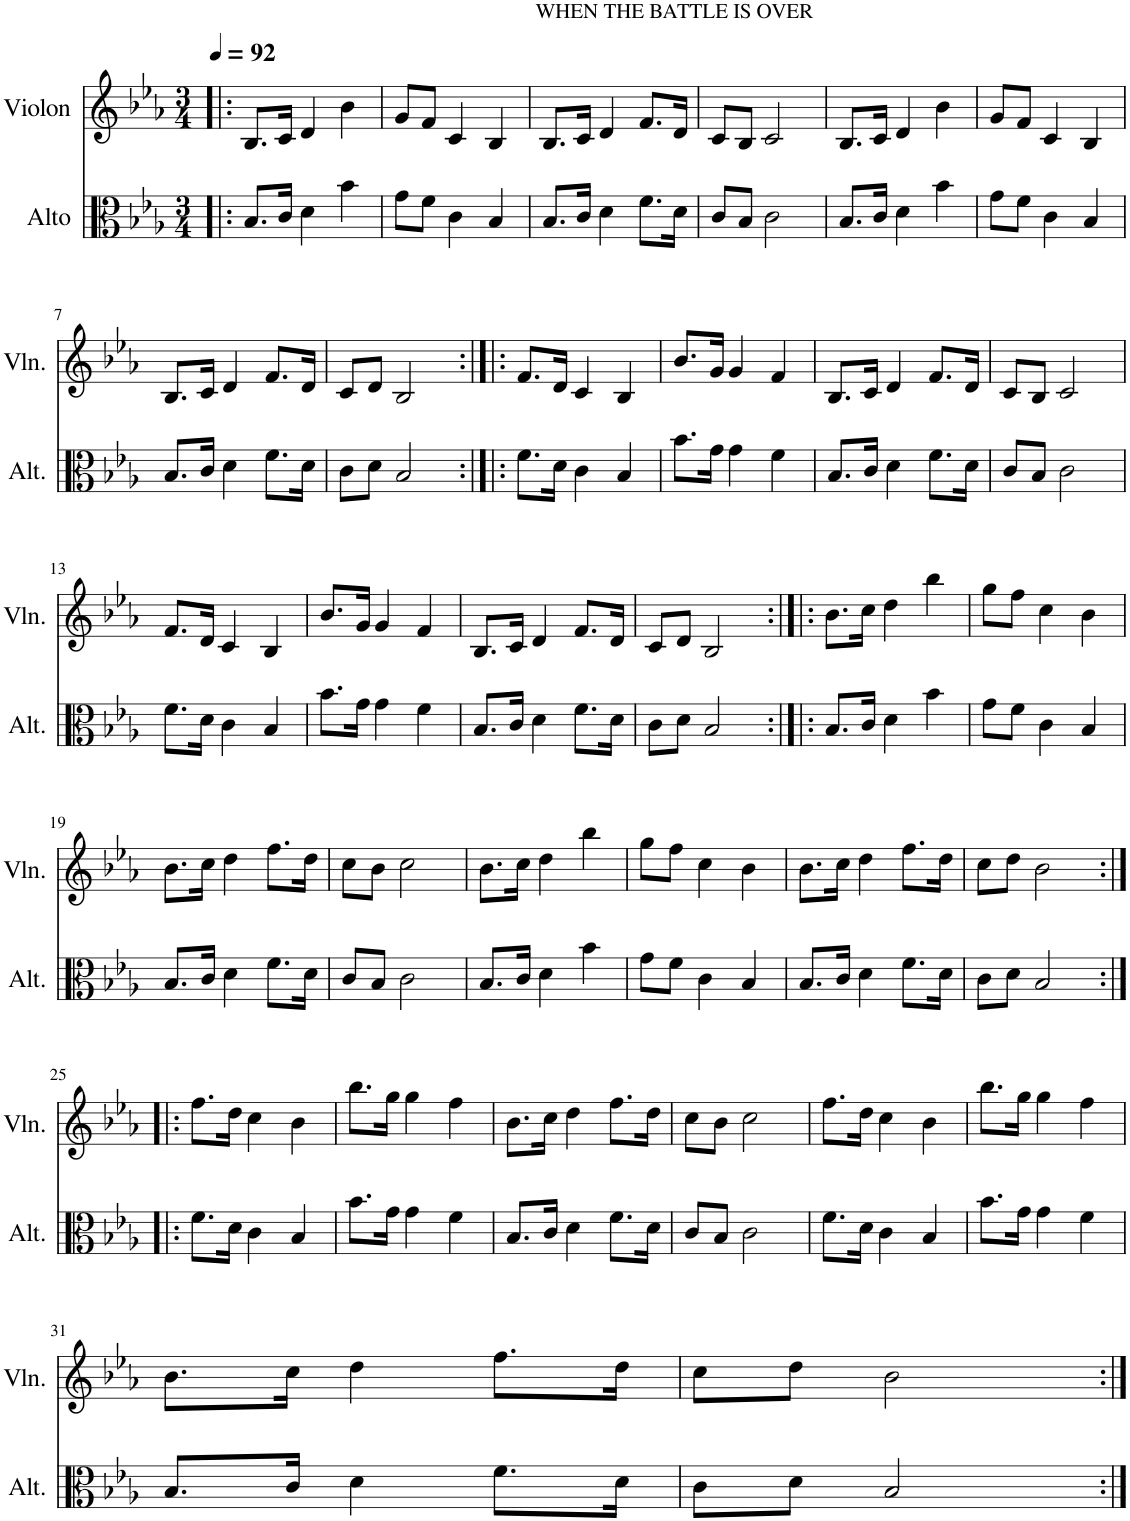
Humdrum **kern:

**kern	**kern
*part2	*part1
*staff2	*staff1
*I"Alto	*I"Violon
*I'Alt.	*I'Vln.
*clefC3	*clefG2
*k[b-e-a-]	*k[b-e-a-]
*M3/4	*M3/4
*MM92	*MM92
=1!|:	=1!|:
8.B-/L	8.B-/L
16c/Jk	16c/Jk
4d\	4d/
4b-\	4b-\
=2	=2
8g\L	8g/L
8f\J	8f/J
4c\	4c/
4B-/	4B-/
=3	=3
8.B-/L	8.B-/L
16c/Jk	16c/Jk
4d\	4d/
!	!LO:TX:a:t=WHEN THE BATTLE IS OVER
8.f\L	8.f/L
16d\Jk	16d/Jk
=4	=4
8c/L	8c/L
8B-/J	8B-/J
2c\	2c/
=5	=5
8.B-/L	8.B-/L
16c/Jk	16c/Jk
4d\	4d/
4b-\	4b-\
=6	=6
8g\L	8g/L
8f\J	8f/J
4c\	4c/
4B-/	4B-/
!!LO:LB:g=z
=7	=7
8.B-/L	8.B-/L
16c/Jk	16c/Jk
4d\	4d/
8.f\L	8.f/L
16d\Jk	16d/Jk
=8	=8
8c\L	8c/L
8d\J	8d/J
2B-/	2B-/
=9:|!|:	=9:|!|:
8.f\L	8.f/L
16d\Jk	16d/Jk
4c\	4c/
4B-/	4B-/
=10	=10
8.b-\L	8.b-/L
16g\Jk	16g/Jk
4g\	4g/
4f\	4f/
=11	=11
8.B-/L	8.B-/L
16c/Jk	16c/Jk
4d\	4d/
8.f\L	8.f/L
16d\Jk	16d/Jk
=12	=12
8c/L	8c/L
8B-/J	8B-/J
2c\	2c/
!!LO:LB:g=z
=13	=13
8.f\L	8.f/L
16d\Jk	16d/Jk
4c\	4c/
4B-/	4B-/
=14	=14
8.b-\L	8.b-/L
16g\Jk	16g/Jk
4g\	4g/
4f\	4f/
=15	=15
8.B-/L	8.B-/L
16c/Jk	16c/Jk
4d\	4d/
8.f\L	8.f/L
16d\Jk	16d/Jk
=16	=16
8c\L	8c/L
8d\J	8d/J
2B-/	2B-/
=17:|!|:	=17:|!|:
8.B-/L	8.b-\L
16c/Jk	16cc\Jk
4d\	4dd\
4b-\	4bb-\
=18	=18
8g\L	8gg\L
8f\J	8ff\J
4c\	4cc\
4B-/	4b-\
!!LO:LB:g=z
=19	=19
8.B-/L	8.b-\L
16c/Jk	16cc\Jk
4d\	4dd\
8.f\L	8.ff\L
16d\Jk	16dd\Jk
=20	=20
8c/L	8cc\L
8B-/J	8b-\J
2c\	2cc\
=21	=21
8.B-/L	8.b-\L
16c/Jk	16cc\Jk
4d\	4dd\
4b-\	4bb-\
=22	=22
8g\L	8gg\L
8f\J	8ff\J
4c\	4cc\
4B-/	4b-\
=23	=23
8.B-/L	8.b-\L
16c/Jk	16cc\Jk
4d\	4dd\
8.f\L	8.ff\L
16d\Jk	16dd\Jk
=24	=24
8c\L	8cc\L
8d\J	8dd\J
2B-/	2b-\
!!LO:LB:g=z
=25:|!|:	=25:|!|:
8.f\L	8.ff\L
16d\Jk	16dd\Jk
4c\	4cc\
4B-/	4b-\
=26	=26
8.b-\L	8.bb-\L
16g\Jk	16gg\Jk
4g\	4gg\
4f\	4ff\
=27	=27
8.B-/L	8.b-\L
16c/Jk	16cc\Jk
4d\	4dd\
8.f\L	8.ff\L
16d\Jk	16dd\Jk
=28	=28
8c/L	8cc\L
8B-/J	8b-\J
2c\	2cc\
=29	=29
8.f\L	8.ff\L
16d\Jk	16dd\Jk
4c\	4cc\
4B-/	4b-\
=30	=30
8.b-\L	8.bb-\L
16g\Jk	16gg\Jk
4g\	4gg\
4f\	4ff\
!!LO:LB:g=z
=31	=31
8.B-/L	8.b-\L
16c/Jk	16cc\Jk
4d\	4dd\
8.f\L	8.ff\L
16d\Jk	16dd\Jk
=32	=32
8c\L	8cc\L
8d\J	8dd\J
2B-/	2b-\
=:|!	=:|!
*-	*-
